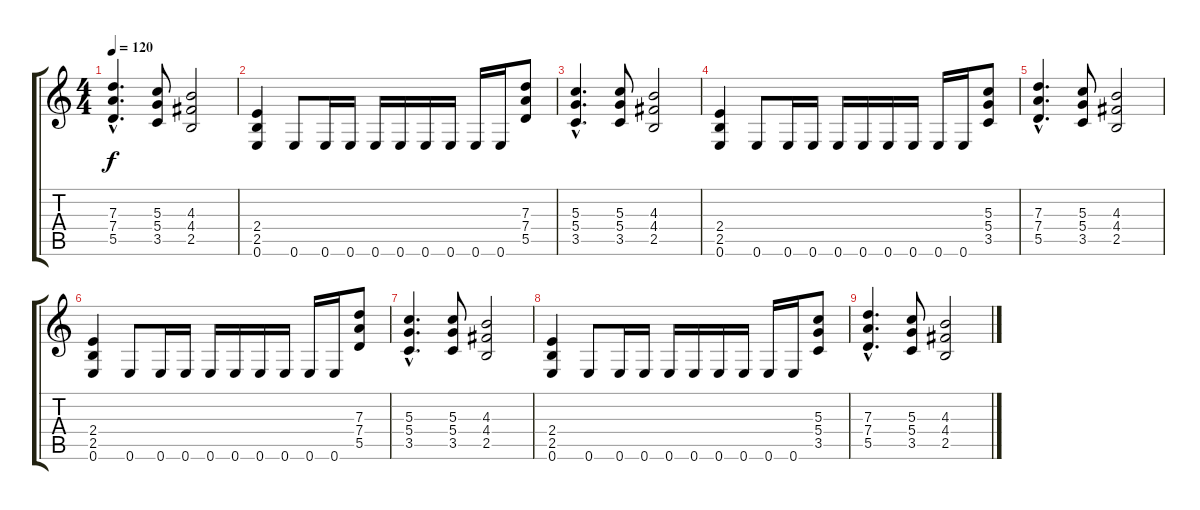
\track "" {instrument distortionguitar}
\staff {score tabs}
\tuning (E4 B3 G3 D3 A2 E2) {hide}
\ts (4 4)
\tempo 120
\clef g2
\ks c
(7.3{hac} 7.4{hac} 5.5{hac}).4{d dy f} (5.3 5.4 3.5).8 (4.3 4.4 2.5).2 |
(2.4 2.5 0.6).4 0.6.8 0.6.16 0.6.16 0.6.16 0.6.16 0.6.16 0.6.16 0.6.16 0.6.16 (7.3 7.4 5.5).8 |
(5.3{hac} 5.4{hac} 3.5{hac}).4{d} (5.3 5.4 3.5).8 (4.3 4.4 2.5).2 |
(2.4 2.5 0.6).4 0.6.8 0.6.16 0.6.16 0.6.16 0.6.16 0.6.16 0.6.16 0.6.16 0.6.16 (5.3 5.4 3.5).8 |
(7.3{hac} 7.4{hac} 5.5{hac}).4{d} (5.3 5.4 3.5).8 (4.3 4.4 2.5).2 |
(2.4 2.5 0.6).4 0.6.8 0.6.16 0.6.16 0.6.16 0.6.16 0.6.16 0.6.16 0.6.16 0.6.16 (7.3 7.4 5.5).8 |
(5.3{hac} 5.4{hac} 3.5{hac}).4{d} (5.3 5.4 3.5).8 (4.3 4.4 2.5).2 |
(2.4 2.5 0.6).4 0.6.8 0.6.16 0.6.16 0.6.16 0.6.16 0.6.16 0.6.16 0.6.16 0.6.16 (5.3 5.4 3.5).8 |
(7.3{hac} 7.4{hac} 5.5{hac}).4{d} (5.3 5.4 3.5).8 (4.3 4.4 2.5).2
